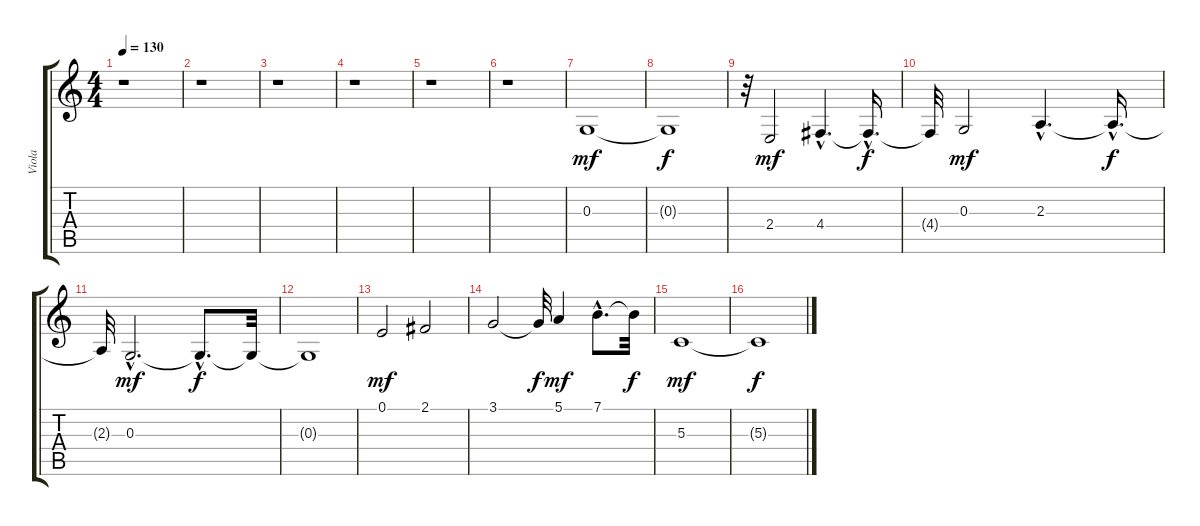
\track ("Viola" "Viola") {instrument viola}
\staff {score tabs}
\tuning (E4 B3 G3 D3 A2 E2) {hide}
\ts (4 4)
\tempo 130
\clef g2
\ks c
r.1{dy f} |
r.1 |
r.1 |
r.1 |
r.1 |
r.1 |
0.3.1{dy mf volume 12} |
0.3{t}.1{dy f} |
r.32 2.4.2{dy mf} 4.4{hac}.4{d} 4.4{hac t}.16{d dy f} |
4.4{t}.32 0.3.2{dy mf} 2.3{hac}.4{d} 2.3{hac t}.16{d dy f} |
2.3{t}.32 0.3{hac}.2{d dy mf} 0.3{hac t}.8{d dy f} 0.3{t}.32 |
0.3{t}.1 |
0.1.2{dy mf} 2.1.2 |
3.1.2 3.1{t}.32{dy f} 5.1.4{dy mf} 7.1{hac}.8{d} 7.1{t}.32{dy f} |
5.3.1{dy mf} |
5.3{t}.1{dy f}
